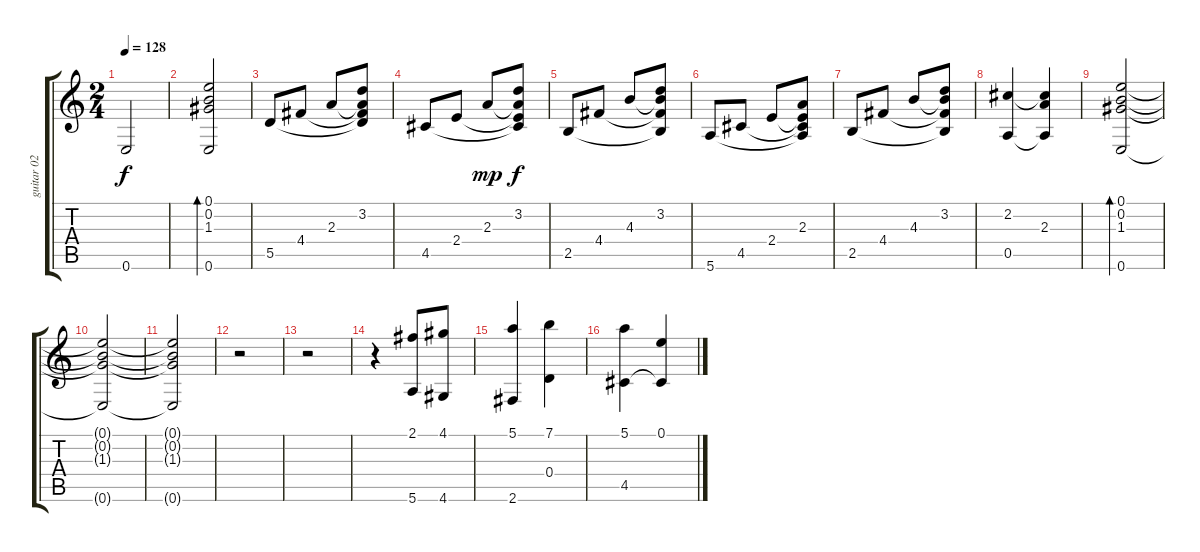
\track ("guitar 02" "guitar 02") {instrument acousticguitarsteel}
\staff {score tabs}
\tuning (E4 B3 G3 D3 A2 E2) {hide}
\ts (2 4)
\tempo 128
\clef g2
\ks c
0.6.2{dy f} |
(0.1 0.2 1.3 0.6).2{bd 120} |
5.5.8 4.4.8 2.3.8 (3.2 2.3{t} 4.4{t} 5.5{t}).8 |
4.5.8 2.4.8 2.3.8{dy mp} (3.2 2.3{t} 2.4{t} 4.5{t}).8{dy f} |
2.5.8 4.4.8 4.3.8 (3.2 4.3{t} 4.4{t} 2.5{t}).8 |
5.6.8 4.5.8 2.4.8 (2.3 2.4{t} 4.5{t} 5.6{t}).8 |
2.5.8 4.4.8 4.3.8 (3.2 4.3{t} 4.4{t} 2.5{t}).8 |
(2.2 0.5).4 (2.2{t} 2.3 0.5{t}).4 |
(0.1 0.2 1.3 0.6).2{bd 120} |
(0.1{t} 0.2{t} 1.3{t} 0.6{t}).2 |
(0.1{t} 0.2{t} 1.3{t} 0.6{t}).2 |
r.2 |
r.2 |
r.4 (2.1 5.6).8 (4.1 4.6).8 |
(5.1 2.6).4 (7.1 0.4).4 |
(5.1 4.5).4 (0.1 4.5{t}).4
